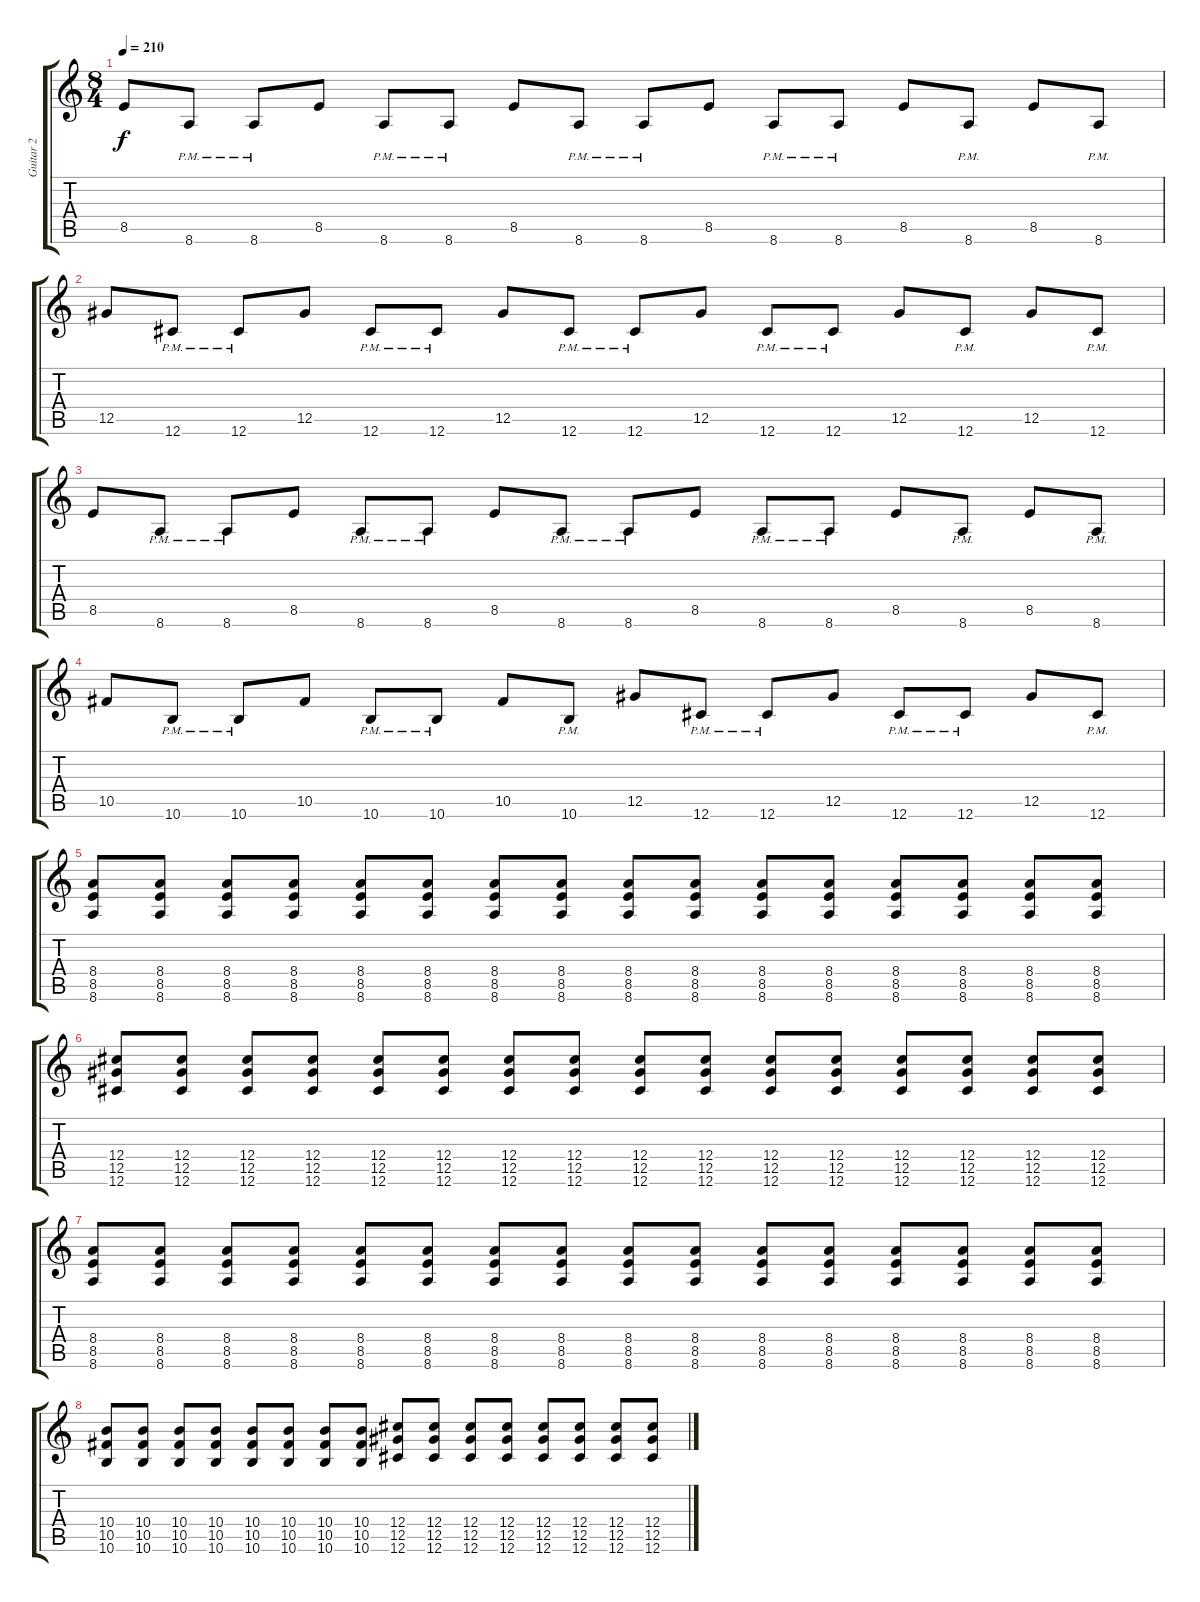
\track ("Guitar 2" "Guitar 2") {instrument distortionguitar}
\staff {score tabs}
\tuning (Eb4 Bb3 Gb3 Db3 Ab2 Db2) {hide}
\ts (8 4)
\tempo 210
\clef g2
\ks c
8.5.8{dy f} 8.6{pm}.8 8.6{pm}.8 8.5.8 8.6{pm}.8 8.6{pm}.8 8.5.8 8.6{pm}.8 8.6{pm}.8 8.5.8 8.6{pm}.8 8.6{pm}.8 8.5.8 8.6{pm}.8 8.5.8 8.6{pm}.8 |
12.5.8 12.6{pm}.8 12.6{pm}.8 12.5.8 12.6{pm}.8 12.6{pm}.8 12.5.8 12.6{pm}.8 12.6{pm}.8 12.5.8 12.6{pm}.8 12.6{pm}.8 12.5.8 12.6{pm}.8 12.5.8 12.6{pm}.8 |
8.5.8 8.6{pm}.8 8.6{pm}.8 8.5.8 8.6{pm}.8 8.6{pm}.8 8.5.8 8.6{pm}.8 8.6{pm}.8 8.5.8 8.6{pm}.8 8.6{pm}.8 8.5.8 8.6{pm}.8 8.5.8 8.6{pm}.8 |
10.5.8 10.6{pm}.8 10.6{pm}.8 10.5.8 10.6{pm}.8 10.6{pm}.8 10.5.8 10.6{pm}.8 12.5.8 12.6{pm}.8 12.6{pm}.8 12.5.8 12.6{pm}.8 12.6{pm}.8 12.5.8 12.6{pm}.8 |
(8.4 8.5 8.6).8{volume 13} (8.4 8.5 8.6).8 (8.4 8.5 8.6).8 (8.4 8.5 8.6).8 (8.4 8.5 8.6).8 (8.4 8.5 8.6).8 (8.4 8.5 8.6).8 (8.4 8.5 8.6).8 (8.4 8.5 8.6).8 (8.4 8.5 8.6).8 (8.4 8.5 8.6).8 (8.4 8.5 8.6).8 (8.4 8.5 8.6).8 (8.4 8.5 8.6).8 (8.4 8.5 8.6).8 (8.4 8.5 8.6).8 |
(12.4 12.5 12.6).8 (12.4 12.5 12.6).8 (12.4 12.5 12.6).8 (12.4 12.5 12.6).8 (12.4 12.5 12.6).8 (12.4 12.5 12.6).8 (12.4 12.5 12.6).8 (12.4 12.5 12.6).8 (12.4 12.5 12.6).8 (12.4 12.5 12.6).8 (12.4 12.5 12.6).8 (12.4 12.5 12.6).8 (12.4 12.5 12.6).8 (12.4 12.5 12.6).8 (12.4 12.5 12.6).8 (12.4 12.5 12.6).8 |
(8.4 8.5 8.6).8 (8.4 8.5 8.6).8 (8.4 8.5 8.6).8 (8.4 8.5 8.6).8 (8.4 8.5 8.6).8 (8.4 8.5 8.6).8 (8.4 8.5 8.6).8 (8.4 8.5 8.6).8 (8.4 8.5 8.6).8 (8.4 8.5 8.6).8 (8.4 8.5 8.6).8 (8.4 8.5 8.6).8 (8.4 8.5 8.6).8 (8.4 8.5 8.6).8 (8.4 8.5 8.6).8 (8.4 8.5 8.6).8 |
(10.4 10.5 10.6).8 (10.4 10.5 10.6).8 (10.4 10.5 10.6).8 (10.4 10.5 10.6).8 (10.4 10.5 10.6).8 (10.4 10.5 10.6).8 (10.4 10.5 10.6).8 (10.4 10.5 10.6).8 (12.4 12.5 12.6).8 (12.4 12.5 12.6).8 (12.4 12.5 12.6).8 (12.4 12.5 12.6).8 (12.4 12.5 12.6).8 (12.4 12.5 12.6).8 (12.4 12.5 12.6).8 (12.4 12.5 12.6).8
